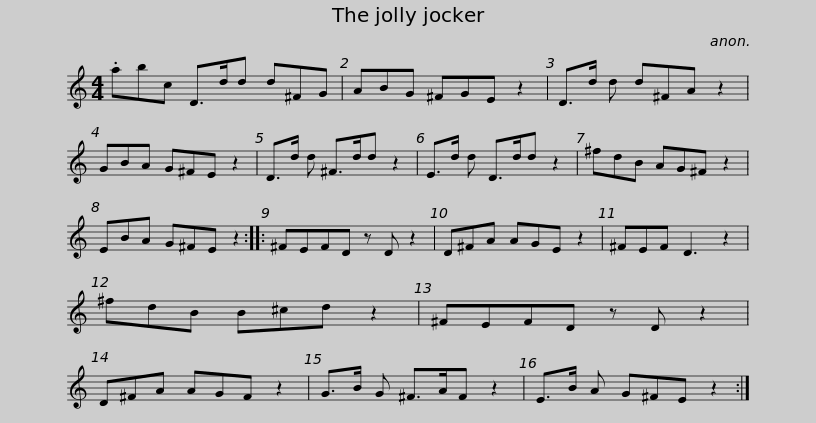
X:1
L:1/8
M:4/4
I:linebreak $
K:C
V:1 treble
V:1
 .abc D>dd d^FG | ABG ^FGE z2 | D>d d d^FA z2 | GBA G^FE z2 | D>d d ^F>dd z2 |$ %5
 E>d d D>dd z2 | ^fdB AG^F z2 | EBA G^FE z2 :: ^FEFD z D z2 | D^FA AGE z2 | %10
 ^FEF D3 z2 |$ ^fdB B^cd z2 | ^FEFD z D z2 | D^FA AGF z2 | G>B G ^F>AF z2 | %15
 E>B A G^FE z2 :| %16
